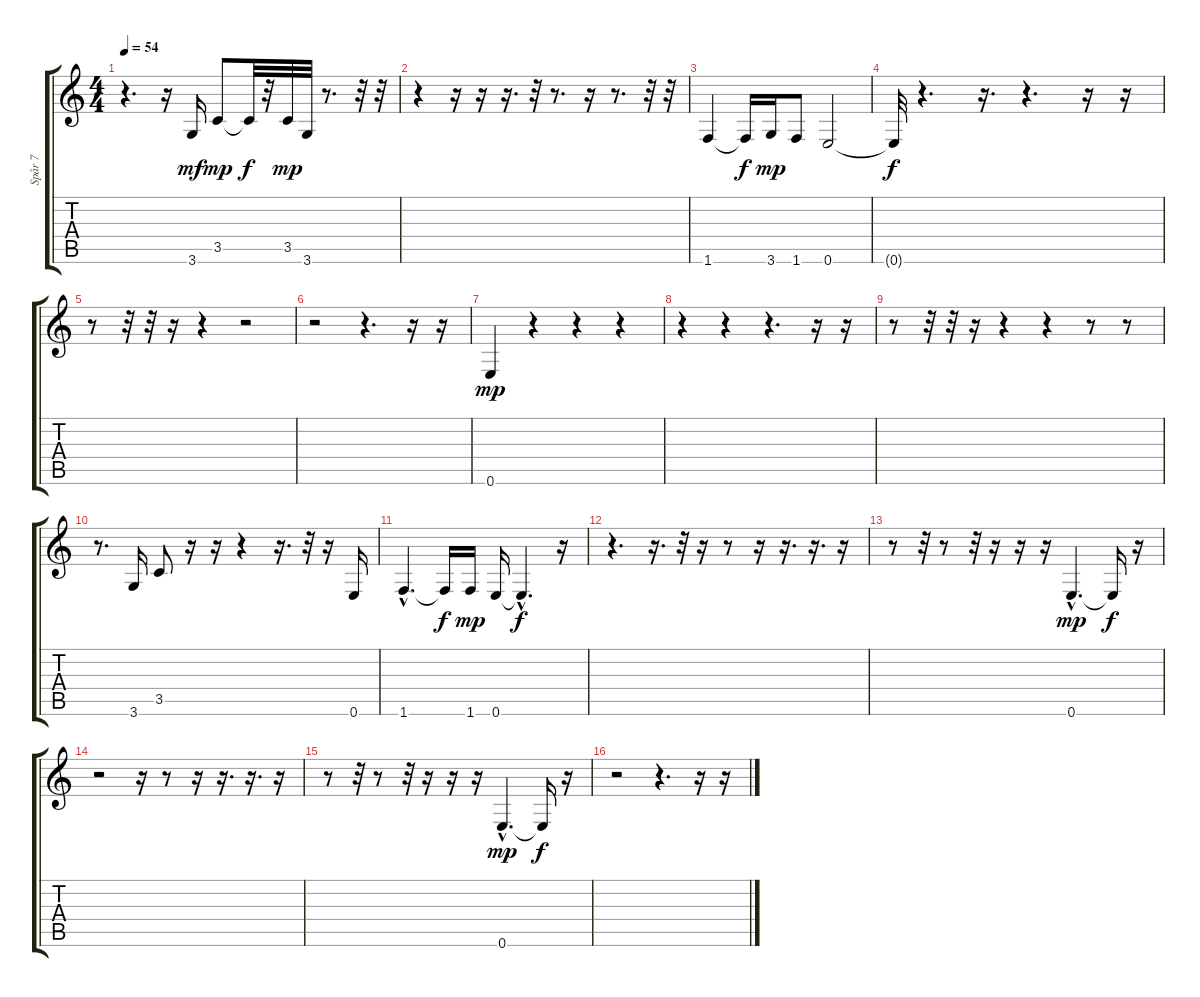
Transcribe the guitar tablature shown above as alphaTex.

\track ("Spår 7" "Spår 7") {instrument electricbassfinger}
\staff {score tabs}
\tuning (E4 B3 G3 D3 A2 E2) {hide}
\ts (4 4)
\tempo 54
\clef g2
\ks c
r.4{d dy mf} r.16 3.6.16 3.5.8{dy mp} 3.5{t}.32{dy f} r.32 3.5.32{dy mp} 3.6.32 r.8{d} r.32 r.32 |
r.4 r.16 r.16 r.16{d} r.32 r.8{d} r.16 r.8{d} r.32 r.32 |
1.6.4 1.6{t}.16{dy f} 3.6.16{dy mp} 1.6.8 0.6.2 |
0.6{t}.32{dy f} r.4{d} r.16{d} r.4{d} r.16 r.16 |
r.8 r.32 r.32 r.16 r.4 r.2 |
r.2 r.4{d} r.16 r.16 |
0.6.4{dy mp} r.4 r.4 r.4 |
r.4 r.4 r.4{d} r.16 r.16 |
r.8 r.32 r.32 r.16 r.4 r.4 r.8 r.8 |
r.8{d} 3.6.16 3.5.8 r.16 r.16 r.4 r.16{d} r.32 r.16 0.6.16 |
1.6{hac}.4{d} 1.6{t}.16{dy f} 1.6.16{dy mp} 0.6.16 0.6{hac t}.4{d dy f} r.16 |
r.4{d} r.16{d} r.32 r.16 r.8 r.16 r.16{d} r.16{d} r.16 |
r.8 r.32 r.8 r.32 r.16 r.16 r.16 0.6{hac}.4{d dy mp} 0.6{t}.16{dy f} r.16 |
r.2 r.16 r.8 r.16 r.16{d} r.16{d} r.16 |
r.8 r.32 r.8 r.32 r.16 r.16 r.16 0.6{hac}.4{d dy mp} 0.6{t}.16{dy f} r.16 |
r.2 r.4{d} r.16 r.16
